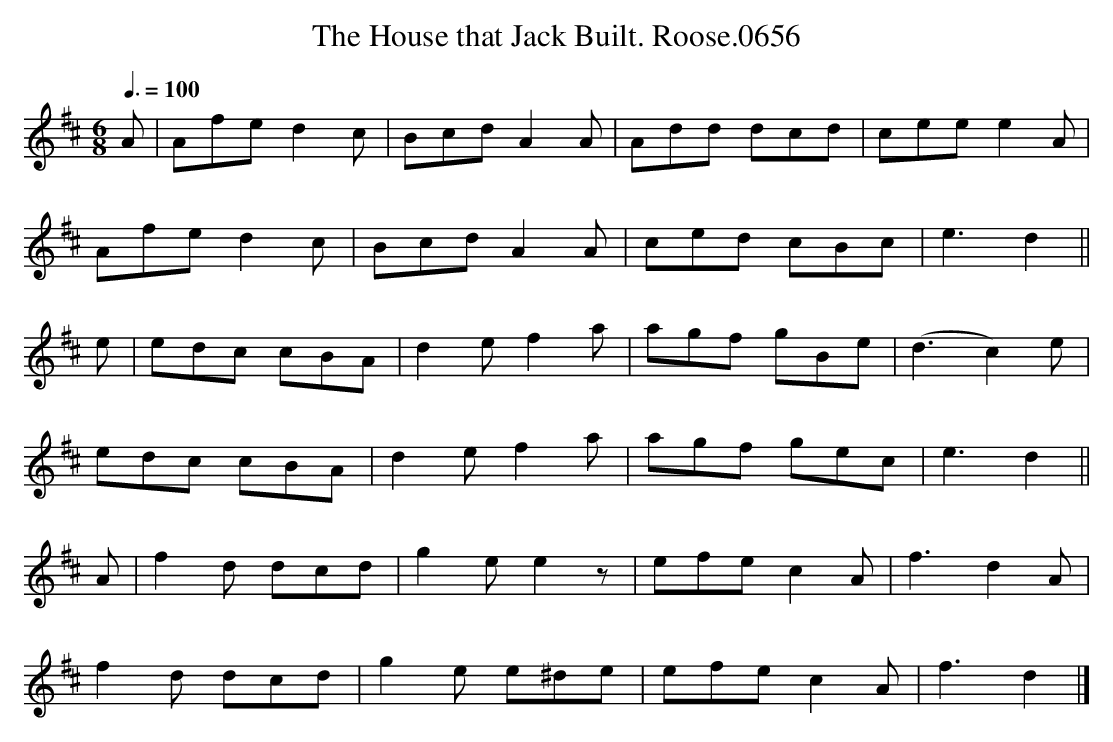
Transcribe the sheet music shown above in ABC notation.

X:1
T:House that Jack Built. Roose.0656, The
M:6/8
L:1/8
Q:3/8=100
K:D
A|Afe d2c|Bcd A2A|Add dcd|cee e2A|
Afe d2c|Bcd A2A|ced cBc|e3d2||
e|edc cBA|d2e f2a|agf gBe|(d3 c2) e|
edc cBA|d2e f2a|agf gec|e3d2||
A|f2d dcd|g2e e2z|efe c2A|f3 d2A|
f2d dcd|g2e e^de|efe c2A|f3d2|]
